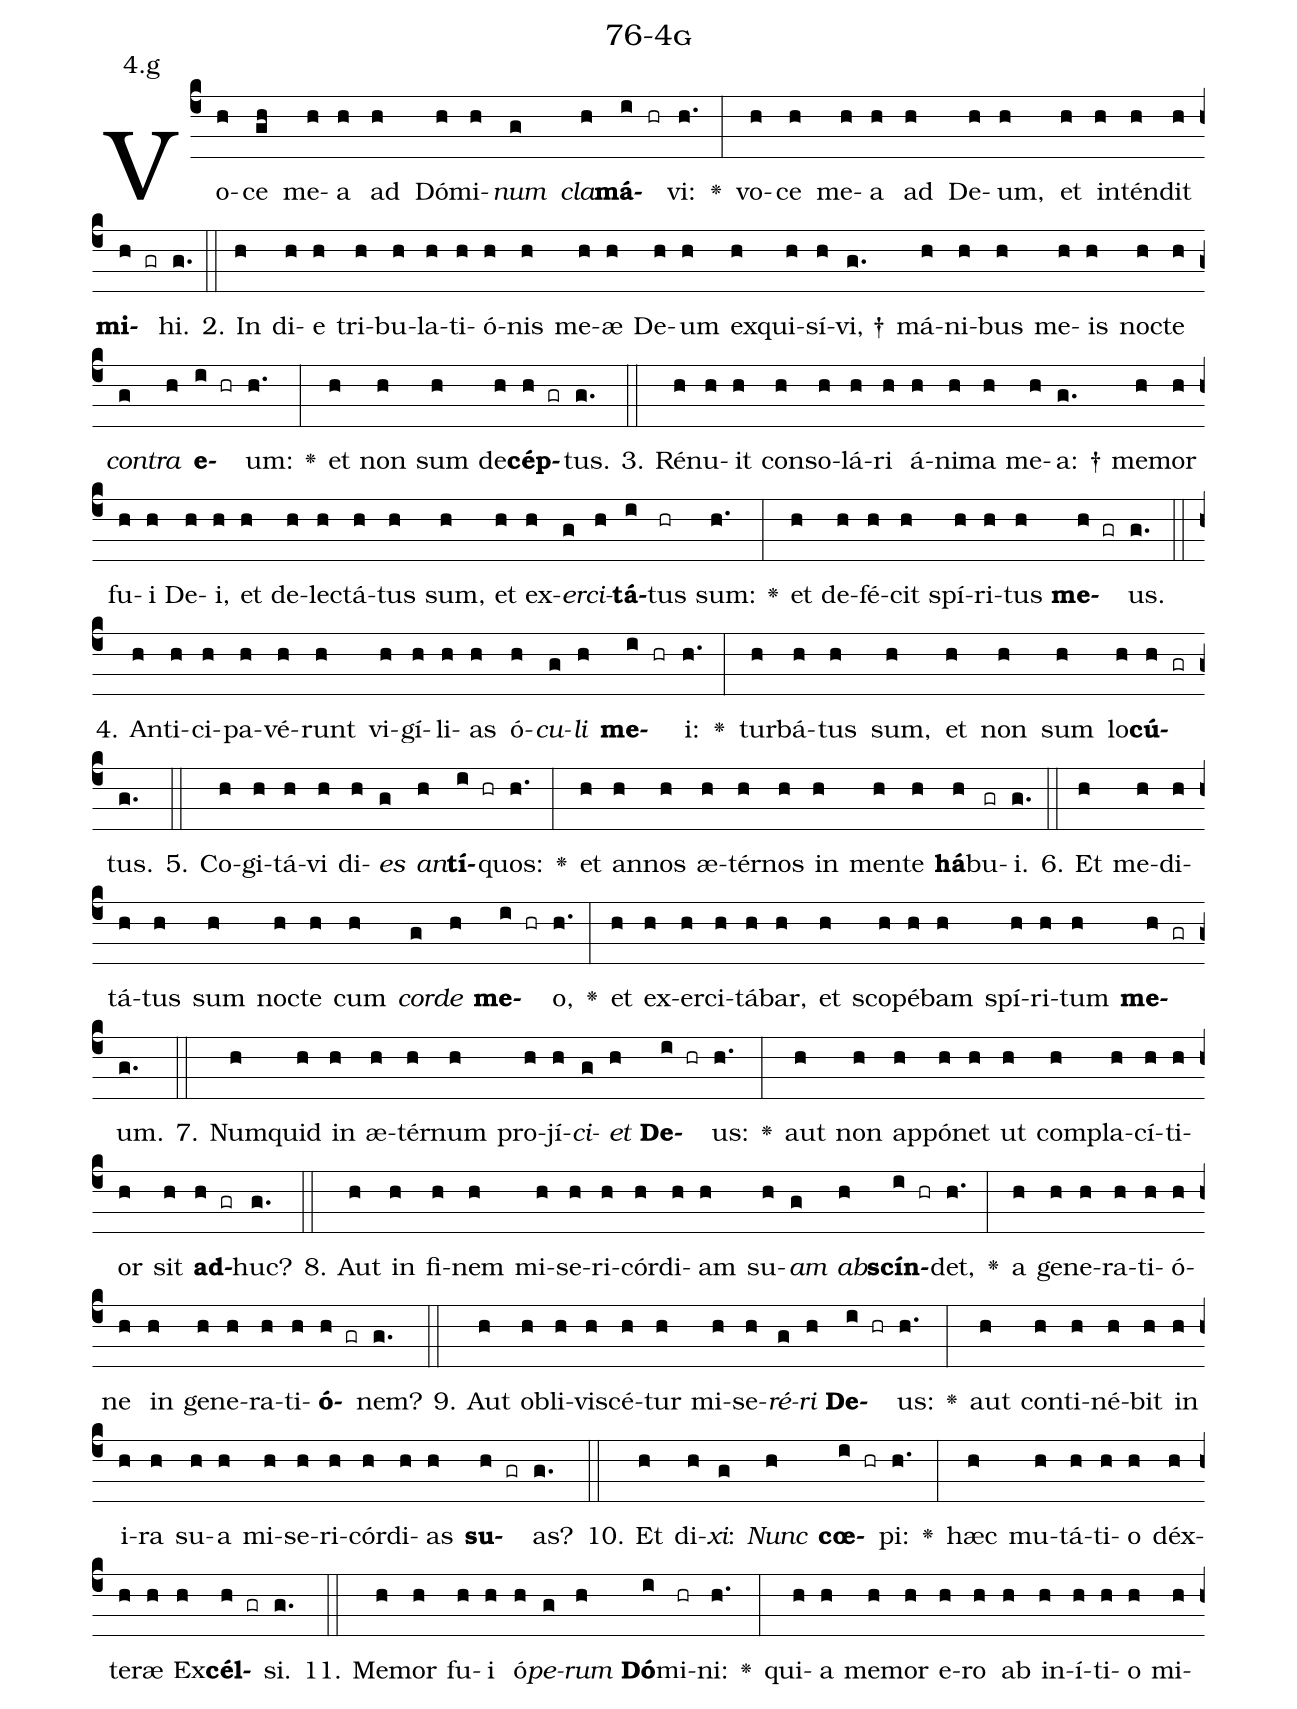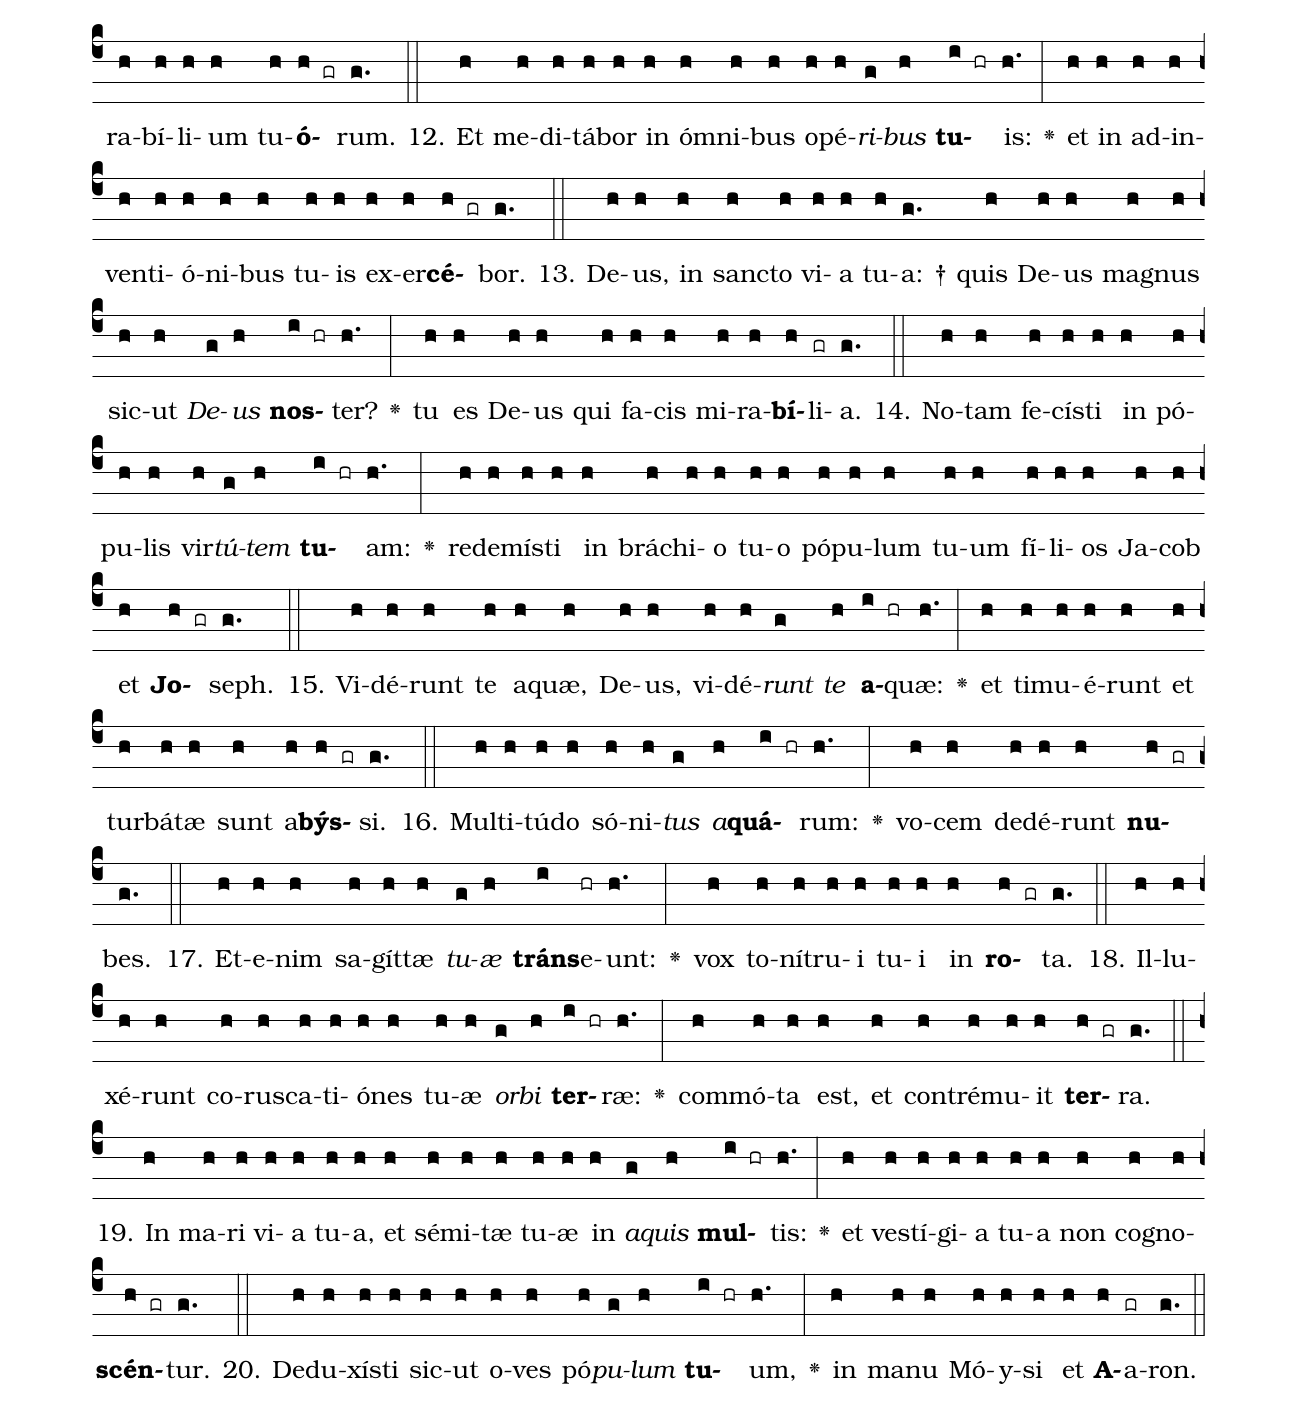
name: 76-4g;
annotation: 4.g;
%%
(c4)Vo(h)ce(gh) me(h)a(h) ad(h) Dó(h)mi(h)<i>num</i>(g) <i>cla</i>(h)<b>má</b>(i hr)vi:(h.) <v>\greheightstar</v>(:) vo(h)ce(h) me(h)a(h) ad(h) De(h)um,(h) et(h) in(h)tén(h)dit(h) <b>mi</b>(h gr)hi.(g.) (::)
2. In(h) di(h)e(h) tri(h)bu(h)la(h)ti(h)ó(h)nis(h) me(h)æ(h) De(h)um(h) ex(h)qui(h)sí(h)vi, †(g.) má(h)ni(h)bus(h) me(h)is(h) noc(h)te(h) <i>con</i>(g)<i>tra</i>(h) <b>e</b>(i hr)um:(h.) <v>\greheightstar</v>(:) et(h) non(h) sum(h) de(h)<b>cép</b>(h gr)tus.(g.) (::)
3. Ré(h)nu(h)it(h) con(h)so(h)lá(h)ri(h) á(h)ni(h)ma(h) me(h)a: †(g.) me(h)mor(h) fu(h)i(h) De(h)i,(h) et(h) de(h)lec(h)tá(h)tus(h) sum,(h) et(h) ex(h)<i>er</i>(g)<i>ci</i>(h)<b>tá</b>(i)tus(hr) sum:(h.) <v>\greheightstar</v>(:) et(h) de(h)fé(h)cit(h) spí(h)ri(h)tus(h) <b>me</b>(h gr)us.(g.) (::)
4. An(h)ti(h)ci(h)pa(h)vé(h)runt(h) vi(h)gí(h)li(h)as(h) ó(h)<i>cu</i>(g)<i>li</i>(h) <b>me</b>(i hr)i:(h.) <v>\greheightstar</v>(:) tur(h)bá(h)tus(h) sum,(h) et(h) non(h) sum(h) lo(h)<b>cú</b>(h gr)tus.(g.) (::)
5. Co(h)gi(h)tá(h)vi(h) di(h)<i>es</i>(g) <i>an</i>(h)<b>tí</b>(i hr)quos:(h.) <v>\greheightstar</v>(:) et(h) an(h)nos(h) æ(h)tér(h)nos(h) in(h) men(h)te(h) <b>há</b>(h)bu(gr)i.(g.) (::)
6. Et(h) me(h)di(h)tá(h)tus(h) sum(h) noc(h)te(h) cum(h) <i>cor</i>(g)<i>de</i>(h) <b>me</b>(i hr)o,(h.) <v>\greheightstar</v>(:) et(h) ex(h)er(h)ci(h)tá(h)bar,(h) et(h) sco(h)pé(h)bam(h) spí(h)ri(h)tum(h) <b>me</b>(h gr)um.(g.) (::)
7. Num(h)quid(h) in(h) æ(h)tér(h)num(h) pro(h)jí(h)<i>ci</i>(g)<i>et</i>(h) <b>De</b>(i hr)us:(h.) <v>\greheightstar</v>(:) aut(h) non(h) ap(h)pó(h)net(h) ut(h) com(h)pla(h)cí(h)ti(h)or(h) sit(h) <b>ad</b>(h gr)huc?(g.) (::)
8. Aut(h) in(h) fi(h)nem(h) mi(h)se(h)ri(h)cór(h)di(h)am(h) su(h)<i>am</i>(g) <i>ab</i>(h)<b>scín</b>(i hr)det,(h.) <v>\greheightstar</v>(:) a(h) ge(h)ne(h)ra(h)ti(h)ó(h)ne(h) in(h) ge(h)ne(h)ra(h)ti(h)<b>ó</b>(h gr)nem?(g.) (::)
9. Aut(h) ob(h)li(h)vi(h)scé(h)tur(h) mi(h)se(h)<i>ré</i>(g)<i>ri</i>(h) <b>De</b>(i hr)us:(h.) <v>\greheightstar</v>(:) aut(h) con(h)ti(h)né(h)bit(h) in(h) i(h)ra(h) su(h)a(h) mi(h)se(h)ri(h)cór(h)di(h)as(h) <b>su</b>(h gr)as?(g.) (::)
10. Et(h) di(h)<i>xi</i>:(g) <i>Nunc</i>(h) <b>cœ</b>(i hr)pi:(h.) <v>\greheightstar</v>(:) hæc(h) mu(h)tá(h)ti(h)o(h) déx(h)te(h)ræ(h) Ex(h)<b>cél</b>(h gr)si.(g.) (::)
11. Me(h)mor(h) fu(h)i(h) ó(h)<i>pe</i>(g)<i>rum</i>(h) <b>Dó</b>(i)mi(hr)ni:(h.) <v>\greheightstar</v>(:) qui(h)a(h) me(h)mor(h) e(h)ro(h) ab(h) in(h)í(h)ti(h)o(h) mi(h)ra(h)bí(h)li(h)um(h) tu(h)<b>ó</b>(h gr)rum.(g.) (::)
12. Et(h) me(h)di(h)tá(h)bor(h) in(h) óm(h)ni(h)bus(h) o(h)pé(h)<i>ri</i>(g)<i>bus</i>(h) <b>tu</b>(i hr)is:(h.) <v>\greheightstar</v>(:) et(h) in(h) ad(h)in(h)ven(h)ti(h)ó(h)ni(h)bus(h) tu(h)is(h) ex(h)er(h)<b>cé</b>(h gr)bor.(g.) (::)
13. De(h)us,(h) in(h) sanc(h)to(h) vi(h)a(h) tu(h)a: †(g.) quis(h) De(h)us(h) ma(h)gnus(h) sic(h)ut(h) <i>De</i>(g)<i>us</i>(h) <b>nos</b>(i hr)ter?(h.) <v>\greheightstar</v>(:) tu(h) es(h) De(h)us(h) qui(h) fa(h)cis(h) mi(h)ra(h)<b>bí</b>(h)li(gr)a.(g.) (::)
14. No(h)tam(h) fe(h)cís(h)ti(h) in(h) pó(h)pu(h)lis(h) vir(h)<i>tú</i>(g)<i>tem</i>(h) <b>tu</b>(i hr)am:(h.) <v>\greheightstar</v>(:) red(h)e(h)mís(h)ti(h) in(h) brá(h)chi(h)o(h) tu(h)o(h) pó(h)pu(h)lum(h) tu(h)um(h) fí(h)li(h)os(h) Ja(h)cob(h) et(h) <b>Jo</b>(h gr)seph.(g.) (::)
15. Vi(h)dé(h)runt(h) te(h) a(h)quæ,(h) De(h)us,(h) vi(h)dé(h)<i>runt</i>(g) <i>te</i>(h) <b>a</b>(i hr)quæ:(h.) <v>\greheightstar</v>(:) et(h) ti(h)mu(h)é(h)runt(h) et(h) tur(h)bá(h)tæ(h) sunt(h) a(h)<b>býs</b>(h gr)si.(g.) (::)
16. Mul(h)ti(h)tú(h)do(h) só(h)ni(h)<i>tus</i>(g) <i>a</i>(h)<b>quá</b>(i hr)rum:(h.) <v>\greheightstar</v>(:) vo(h)cem(h) de(h)dé(h)runt(h) <b>nu</b>(h gr)bes.(g.) (::)
17. Et(h)e(h)nim(h) sa(h)gít(h)tæ(h) <i>tu</i>(g)<i>æ</i>(h) <b>tráns</b>(i)e(hr)unt:(h.) <v>\greheightstar</v>(:) vox(h) to(h)ní(h)tru(h)i(h) tu(h)i(h) in(h) <b>ro</b>(h gr)ta.(g.) (::)
18. Il(h)lu(h)xé(h)runt(h) co(h)rus(h)ca(h)ti(h)ó(h)nes(h) tu(h)æ(h) <i>or</i>(g)<i>bi</i>(h) <b>ter</b>(i hr)ræ:(h.) <v>\greheightstar</v>(:) com(h)mó(h)ta(h) est,(h) et(h) con(h)tré(h)mu(h)it(h) <b>ter</b>(h gr)ra.(g.) (::)
19. In(h) ma(h)ri(h) vi(h)a(h) tu(h)a,(h) et(h) sé(h)mi(h)tæ(h) tu(h)æ(h) in(h) <i>a</i>(g)<i>quis</i>(h) <b>mul</b>(i hr)tis:(h.) <v>\greheightstar</v>(:) et(h) ves(h)tí(h)gi(h)a(h) tu(h)a(h) non(h) co(h)gno(h)<b>scén</b>(h gr)tur.(g.) (::)
20. De(h)du(h)xís(h)ti(h) sic(h)ut(h) o(h)ves(h) pó(h)<i>pu</i>(g)<i>lum</i>(h) <b>tu</b>(i hr)um,(h.) <v>\greheightstar</v>(:) in(h) ma(h)nu(h) Mó(h)y(h)si(h) et(h) <b>A</b>(h)a(gr)ron.(g.) (::)
